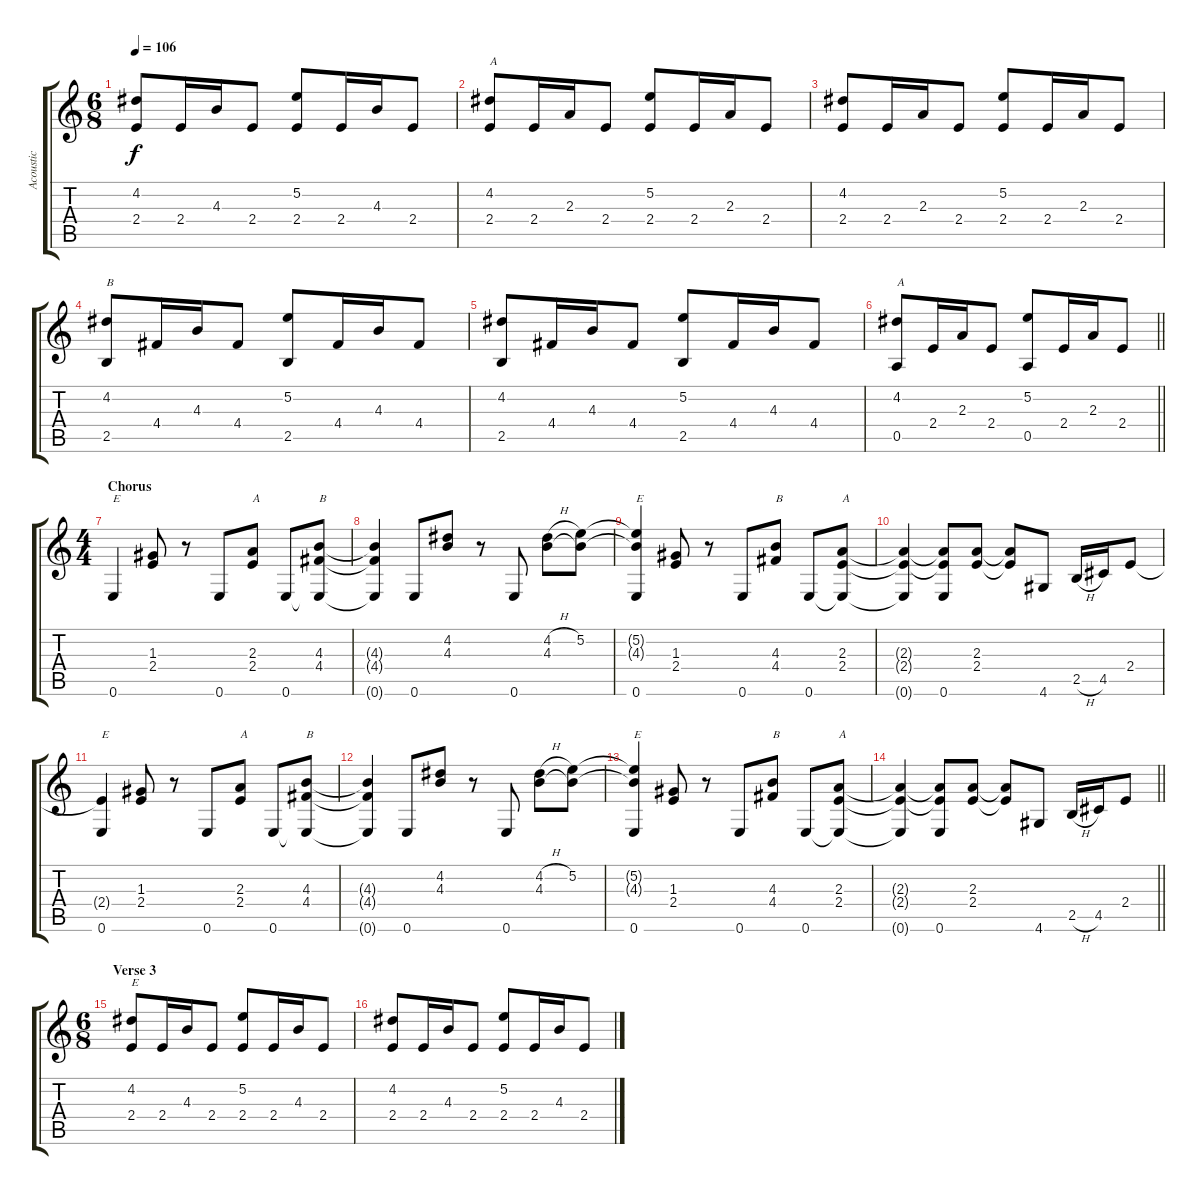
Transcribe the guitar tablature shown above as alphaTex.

\track ("Acoustic" "Acoustic") {instrument acousticguitarsteel}
\staff {score tabs}
\tuning (E4 B3 G3 D3 A2 E2) {hide}
\ts (6 8)
\tempo 106
\clef g2
\ks c
(4.2 2.4).8{dy f} 2.4.16 4.3.16 2.4.8 (5.2 2.4).8 2.4.16 4.3.16 2.4.8 |
(4.2 2.4).8{txt "A"} 2.4.16 2.3.16 2.4.8 (5.2 2.4).8 2.4.16 2.3.16 2.4.8 |
(4.2 2.4).8 2.4.16 2.3.16 2.4.8 (5.2 2.4).8 2.4.16 2.3.16 2.4.8 |
(4.2 2.5).8{txt "B"} 4.4.16 4.3.16 4.4.8 (5.2 2.5).8 4.4.16 4.3.16 4.4.8 |
(4.2 2.5).8 4.4.16 4.3.16 4.4.8 (5.2 2.5).8 4.4.16 4.3.16 4.4.8 |
\barLineRight lightlight
(4.2 0.5).8{txt "A"} 2.4.16 2.3.16 2.4.8 (5.2 0.5).8 2.4.16 2.3.16 2.4.8 |
\ts (4 4)
\section ("" "Chorus")
0.6.4{txt "E"} (1.3 2.4).8 r.8 0.6.8 (2.3 2.4).8{txt "A"} 0.6.8 (4.3 4.4 0.6{t}).8{txt "B"} |
(4.3{t} 4.4{t} 0.6{t}).4 0.6.8 (4.2 4.3).8 r.8 0.6.8 (4.2{h} 4.3).8 (5.2 4.3{t}).8 |
(5.2{t} 4.3{t} 0.6).4{txt "E"} (1.3 2.4).8 r.8 0.6.8 (4.3 4.4).8{txt "B"} 0.6.8 (2.3 2.4 0.6{t}).8{txt "A"} |
(2.3{t} 2.4{t} 0.6{t}).4 (2.3{t} 2.4{t} 0.6).8 (2.3 2.4).8 (2.3{t} 2.4{t}).8 4.6.8 2.5{h}.16 4.5.16 2.4.8 |
(2.4{t} 0.6).4{txt "E"} (1.3 2.4).8 r.8 0.6.8 (2.3 2.4).8{txt "A"} 0.6.8 (4.3 4.4 0.6{t}).8{txt "B"} |
(4.3{t} 4.4{t} 0.6{t}).4 0.6.8 (4.2 4.3).8 r.8 0.6.8 (4.2{h} 4.3).8 (5.2 4.3{t}).8 |
(5.2{t} 4.3{t} 0.6).4{txt "E"} (1.3 2.4).8 r.8 0.6.8 (4.3 4.4).8{txt "B"} 0.6.8 (2.3 2.4 0.6{t}).8{txt "A"} |
\barLineRight lightlight
(2.3{t} 2.4{t} 0.6{t}).4 (2.3{t} 2.4{t} 0.6).8 (2.3 2.4).8 (2.3{t} 2.4{t}).8 4.6.8 2.5{h}.16 4.5.16 2.4.8 |
\ts (6 8)
\section ("" "Verse 3")
(4.2 2.4).8{txt "E"} 2.4.16 4.3.16 2.4.8 (5.2 2.4).8 2.4.16 4.3.16 2.4.8 |
(4.2 2.4).8 2.4.16 4.3.16 2.4.8 (5.2 2.4).8 2.4.16 4.3.16 2.4.8
